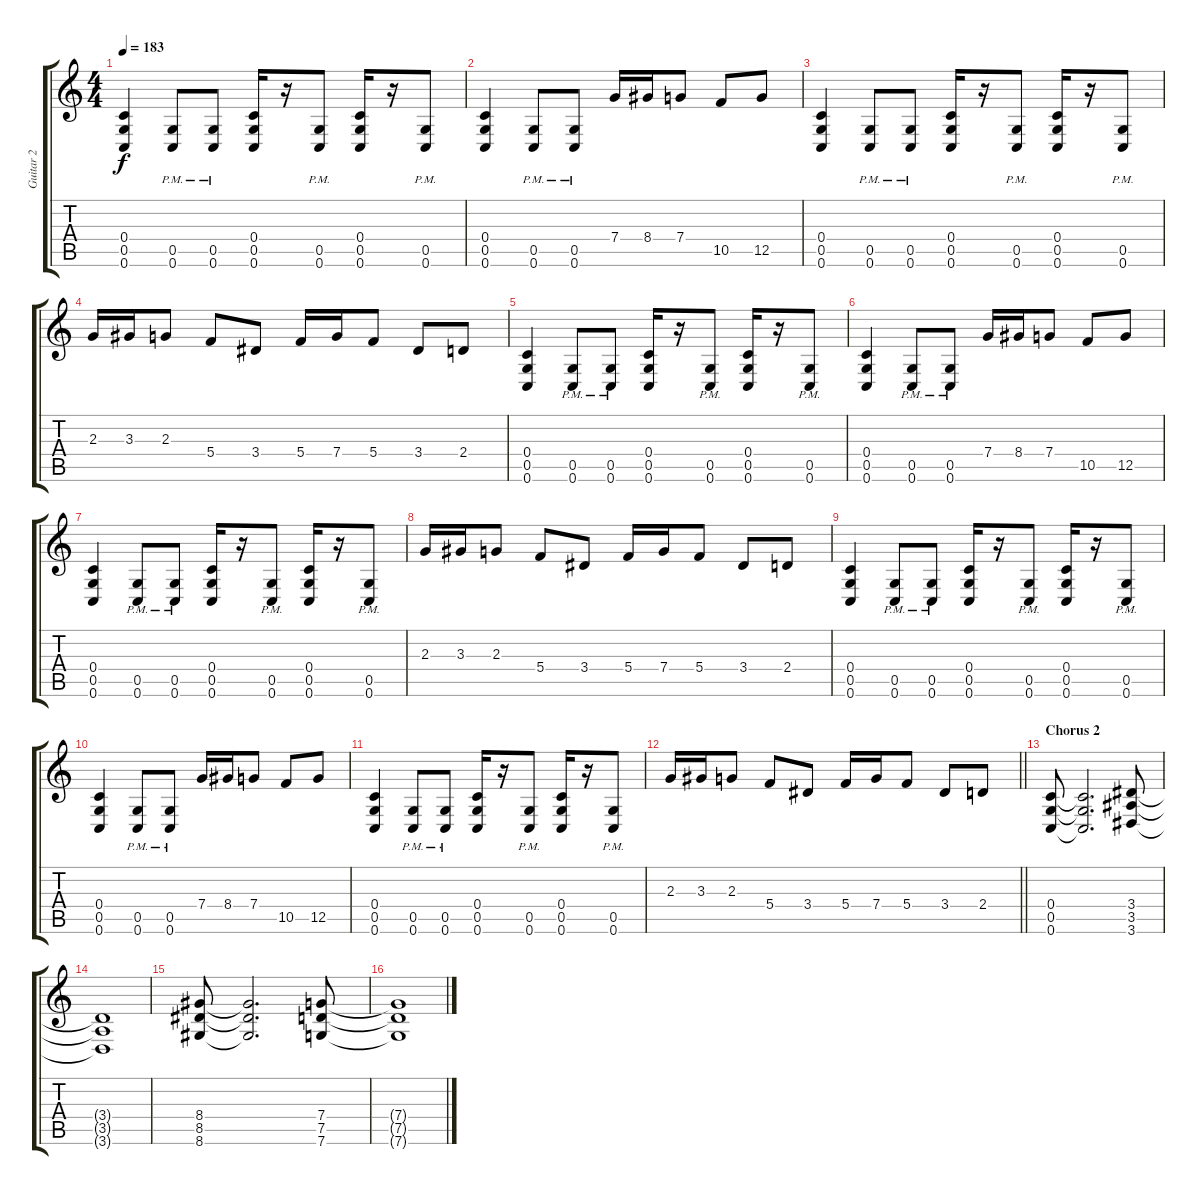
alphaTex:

\track ("Guitar 2" "Guitar 2") {instrument distortionguitar}
\staff {score tabs}
\tuning (D4 A3 F3 C3 G2 C2) {hide}
\ts (4 4)
\tempo 183
\clef g2
\ks aminor
(0.4 0.5 0.6).4{dy f} (0.5{pm} 0.6{pm}).8 (0.5{pm} 0.6{pm}).8 (0.4 0.5 0.6).16 r.16 (0.5{pm} 0.6{pm}).8 (0.4 0.5 0.6).16 r.16 (0.5{pm} 0.6{pm}).8 |
(0.4 0.5 0.6).4 (0.5{pm} 0.6{pm}).8 (0.5{pm} 0.6{pm}).8 7.4.16 8.4.16 7.4.8 10.5.8 12.5.8 |
(0.4 0.5 0.6).4 (0.5{pm} 0.6{pm}).8 (0.5{pm} 0.6{pm}).8 (0.4 0.5 0.6).16 r.16 (0.5{pm} 0.6{pm}).8 (0.4 0.5 0.6).16 r.16 (0.5{pm} 0.6{pm}).8 |
2.3.16 3.3.16 2.3.8 5.4.8 3.4.8 5.4.16 7.4.16 5.4.8 3.4.8 2.4.8 |
(0.4 0.5 0.6).4 (0.5{pm} 0.6{pm}).8 (0.5{pm} 0.6{pm}).8 (0.4 0.5 0.6).16 r.16 (0.5{pm} 0.6{pm}).8 (0.4 0.5 0.6).16 r.16 (0.5{pm} 0.6{pm}).8 |
(0.4 0.5 0.6).4 (0.5{pm} 0.6{pm}).8 (0.5{pm} 0.6{pm}).8 7.4.16 8.4.16 7.4.8 10.5.8 12.5.8 |
(0.4 0.5 0.6).4 (0.5{pm} 0.6{pm}).8 (0.5{pm} 0.6{pm}).8 (0.4 0.5 0.6).16 r.16 (0.5{pm} 0.6{pm}).8 (0.4 0.5 0.6).16 r.16 (0.5{pm} 0.6{pm}).8 |
2.3.16 3.3.16 2.3.8 5.4.8 3.4.8 5.4.16 7.4.16 5.4.8 3.4.8 2.4.8 |
(0.4 0.5 0.6).4 (0.5{pm} 0.6{pm}).8 (0.5{pm} 0.6{pm}).8 (0.4 0.5 0.6).16 r.16 (0.5{pm} 0.6{pm}).8 (0.4 0.5 0.6).16 r.16 (0.5{pm} 0.6{pm}).8 |
(0.4 0.5 0.6).4 (0.5{pm} 0.6{pm}).8 (0.5{pm} 0.6{pm}).8 7.4.16 8.4.16 7.4.8 10.5.8 12.5.8 |
(0.4 0.5 0.6).4 (0.5{pm} 0.6{pm}).8 (0.5{pm} 0.6{pm}).8 (0.4 0.5 0.6).16 r.16 (0.5{pm} 0.6{pm}).8 (0.4 0.5 0.6).16 r.16 (0.5{pm} 0.6{pm}).8 |
\barLineRight lightlight
2.3.16 3.3.16 2.3.8 5.4.8 3.4.8 5.4.16 7.4.16 5.4.8 3.4.8 2.4.8 |
\section ("" "Chorus 2")
(0.4 0.5 0.6).8 (0.4{t} 0.5{t} 0.6{t}).2{d} (3.4 3.5 3.6).8 |
(3.4{t} 3.5{t} 3.6{t}).1 |
(8.4 8.5 8.6).8 (8.4{t} 8.5{t} 8.6{t}).2{d} (7.4 7.5 7.6).8 |
(7.4{t} 7.5{t} 7.6{t}).1
